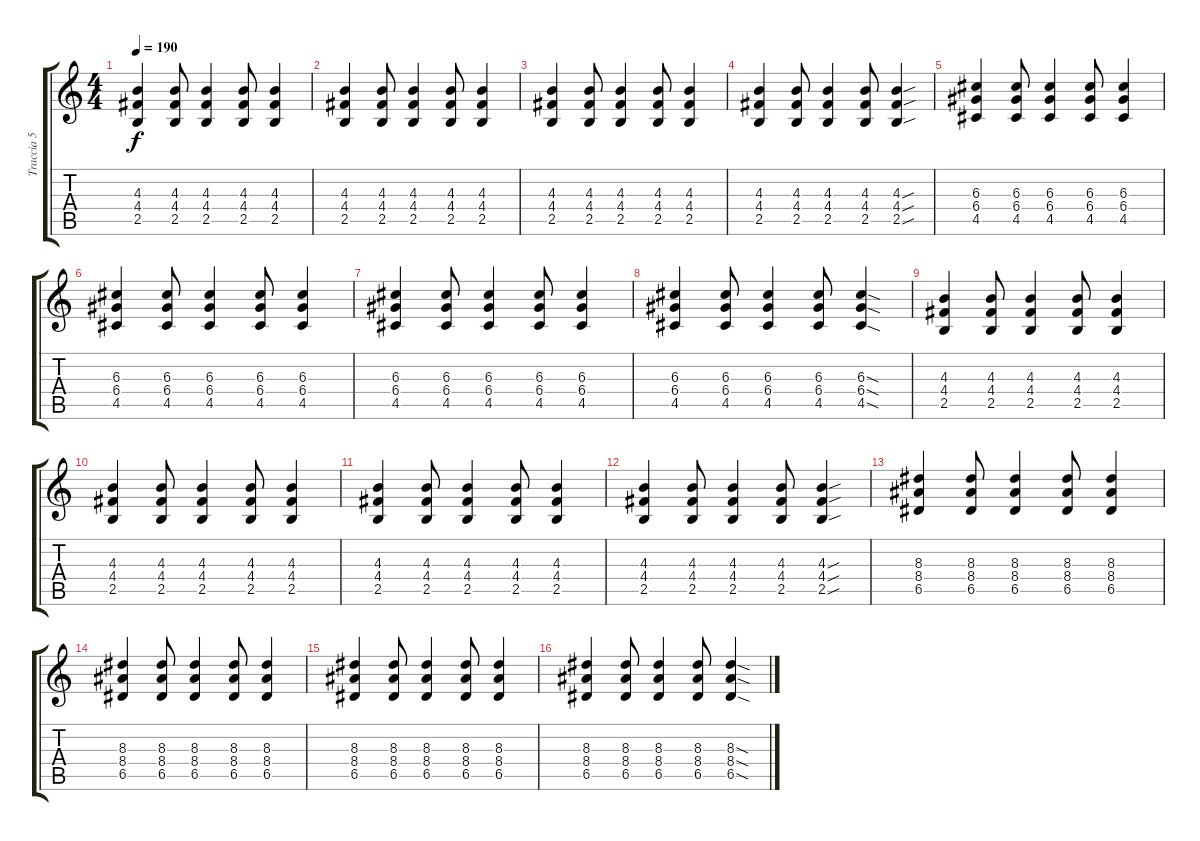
\track ("Traccia 5" "Traccia 5") {instrument overdrivenguitar}
\staff {score tabs}
\tuning (E4 B3 G3 D3 A2 E2) {hide}
\ts (4 4)
\tempo 190
\clef g2
\ks c
(4.3 4.4 2.5).4{dy f} (4.3 4.4 2.5).8 (4.3 4.4 2.5).4 (4.3 4.4 2.5).8 (4.3 4.4 2.5).4 |
(4.3 4.4 2.5).4 (4.3 4.4 2.5).8 (4.3 4.4 2.5).4 (4.3 4.4 2.5).8 (4.3 4.4 2.5).4 |
(4.3 4.4 2.5).4 (4.3 4.4 2.5).8 (4.3 4.4 2.5).4 (4.3 4.4 2.5).8 (4.3 4.4 2.5).4 |
(4.3 4.4 2.5).4 (4.3 4.4 2.5).8 (4.3 4.4 2.5).4 (4.3 4.4 2.5).8 (4.3{sou} 4.4{sou} 2.5{sou}).4 |
(6.3 6.4 4.5).4 (6.3 6.4 4.5).8 (6.3 6.4 4.5).4 (6.3 6.4 4.5).8 (6.3 6.4 4.5).4 |
(6.3 6.4 4.5).4 (6.3 6.4 4.5).8 (6.3 6.4 4.5).4 (6.3 6.4 4.5).8 (6.3 6.4 4.5).4 |
(6.3 6.4 4.5).4 (6.3 6.4 4.5).8 (6.3 6.4 4.5).4 (6.3 6.4 4.5).8 (6.3 6.4 4.5).4 |
(6.3 6.4 4.5).4 (6.3 6.4 4.5).8 (6.3 6.4 4.5).4 (6.3 6.4 4.5).8 (6.3{sod} 6.4{sod} 4.5{sod}).4 |
(4.3 4.4 2.5).4 (4.3 4.4 2.5).8 (4.3 4.4 2.5).4 (4.3 4.4 2.5).8 (4.3 4.4 2.5).4 |
(4.3 4.4 2.5).4 (4.3 4.4 2.5).8 (4.3 4.4 2.5).4 (4.3 4.4 2.5).8 (4.3 4.4 2.5).4 |
(4.3 4.4 2.5).4 (4.3 4.4 2.5).8 (4.3 4.4 2.5).4 (4.3 4.4 2.5).8 (4.3 4.4 2.5).4 |
(4.3 4.4 2.5).4 (4.3 4.4 2.5).8 (4.3 4.4 2.5).4 (4.3 4.4 2.5).8 (4.3{sou} 4.4{sou} 2.5{sou}).4 |
(8.3 8.4 6.5).4{volume 12} (8.3 8.4 6.5).8 (8.3 8.4 6.5).4 (8.3 8.4 6.5).8 (8.3 8.4 6.5).4 |
(8.3 8.4 6.5).4 (8.3 8.4 6.5).8 (8.3 8.4 6.5).4 (8.3 8.4 6.5).8 (8.3 8.4 6.5).4 |
(8.3 8.4 6.5).4 (8.3 8.4 6.5).8 (8.3 8.4 6.5).4 (8.3 8.4 6.5).8 (8.3 8.4 6.5).4 |
(8.3 8.4 6.5).4 (8.3 8.4 6.5).8 (8.3 8.4 6.5).4 (8.3 8.4 6.5).8 (8.3{sod} 8.4{sod} 6.5{sod}).4
